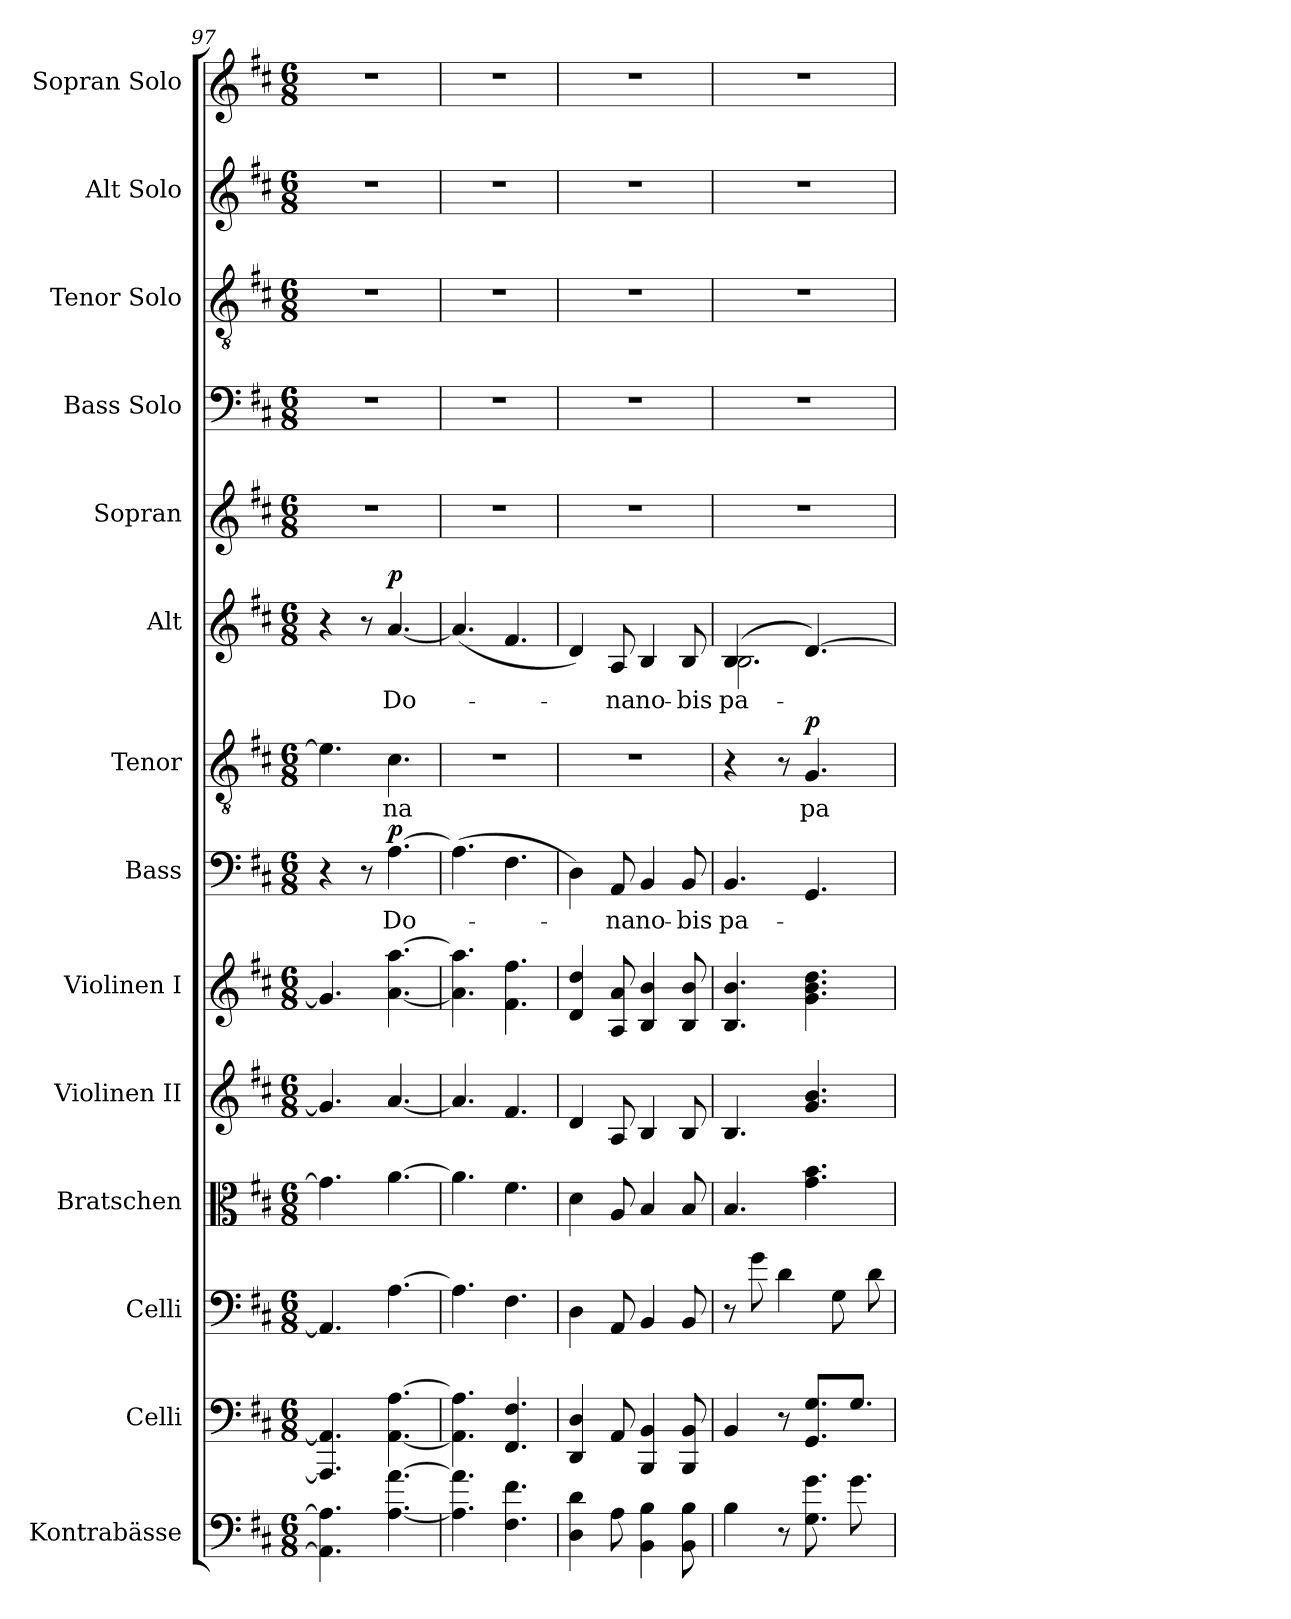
**kern	**kern	**kern	**kern	**kern	**kern	**kern	**text	**dynam	**kern	**text	**dynam	**kern	**text	**dynam	**kern	**kern	**kern	**kern	**kern
*part14	*part13	*part12	*part11	*part10	*part9	*part8	*part8	*part8	*part7	*part7	*part7	*part6	*part6	*part6	*part5	*part4	*part3	*part2	*part1
*staff14	*staff13	*staff12	*staff11	*staff10	*staff9	*staff8	*staff8	*staff8	*staff7	*staff7	*staff7	*staff6	*staff6	*staff6	*staff5	*staff4	*staff3	*staff2	*staff1
*I"Kontrabässe	*I"Celli	*I"Celli	*I"Bratschen	*I"Violinen II	*I"Violinen I	*I"Bass	*	*	*I"Tenor	*	*	*I"Alt	*	*	*I"Sopran	*I"Bass Solo	*I"Tenor Solo	*I"Alt Solo	*I"Sopran Solo
*	*I'Cl.	*	*	*	*I'Vl.	*I'B.	*	*	*I'T.	*	*	*I'A.	*	*	*I'S.	*I'B.S.	*I'T.S.	*I'A.S.	*I'S.S.
*clefF4	*clefF4	*clefF4	*clefC3	*clefG2	*clefG2	*clefF4	*	*	*clefGv2	*	*	*clefG2	*	*	*clefG2	*clefF4	*clefGv2	*clefG2	*clefG2
*ITrd7c12	*	*	*	*	*	*	*	*	*	*	*	*	*	*	*	*	*	*	*
*k[f#c#]	*k[f#c#]	*k[f#c#]	*k[f#c#]	*k[f#c#]	*k[f#c#]	*k[f#c#]	*	*	*k[f#c#]	*	*	*k[f#c#]	*	*	*k[f#c#]	*k[f#c#]	*k[f#c#]	*k[f#c#]	*k[f#c#]
*M6/8	*M6/8	*M6/8	*M6/8	*M6/8	*M6/8	*M6/8	*	*	*M6/8	*	*	*M6/8	*	*	*M6/8	*M6/8	*M6/8	*M6/8	*M6/8
=97	=97	=97	=97	=97	=97	=97	=97	=97	=97	=97	=97	=97	=97	=97	=97	=97	=97	=97	=97
4.AAA\] 4.AA\]	4.AAA/] 4.AA/]	4.AA/]	4.g\]	4.g/]	4.g/]	4r	.	.	4.e\]	.	.	4r	.	.	2.r	2.r	2.r	2.r	2.r
.	.	.	.	.	.	8r	.	.	.	.	.	8r	.	.	.	.	.	.	.
!	!	!	!	!	!	!	!LO:LY:b	!LO:DY:a	!	!LO:LY:b	!	!	!LO:LY:b	!LO:DY:a	!	!	!	!	!
[4.AA\ [4.A\	[4.AA\ [4.A\	[4.A\	[4.a\	[4.a/	[4.a\ [4.aa\	[4.A\	-Do-	p	4.c#\	na	.	[4.a/	-Do-	p	.	.	.	.	.
=98	=98	=98	=98	=98	=98	=98	=98	=98	=98	=98	=98	=98	=98	=98	=98	=98	=98	=98	=98
4.AA\] 4.A\]	4.AA\] 4.A\]	4.A\]	4.a\]	4.a/]	4.a\] 4.aa\]	(>4.A\]	.	.	2.r	.	.	(<4.a/]	.	.	2.r	2.r	2.r	2.r	2.r
4.FF#\ 4.F#\	4.FF#/ 4.F#/	4.F#\	4.f#\	4.f#/	4.f#\ 4.ff#\	4.F#\	.	.	.	.	.	4.f#/	.	.	.	.	.	.	.
=99	=99	=99	=99	=99	=99	=99	=99	=99	=99	=99	=99	=99	=99	=99	=99	=99	=99	=99	=99
4DD\ 4D\	4DD/ 4D/	4D\	4d\	4d/	4d/ 4dd/	4D\)	.	.	2.r	.	.	4d/)	.	.	2.r	2.r	2.r	2.r	2.r
!	!	!	!	!	!	!	!LO:LY:b	!	!	!	!	!	!LO:LY:b	!	!	!	!	!	!
8AA\	8AA/	8AA/	8A/	8A/	8A/ 8a/	8AA/	na	.	.	.	.	8A/	na	.	.	.	.	.	.
!	!	!	!	!	!	!	!LO:LY:b	!	!	!	!	!	!LO:LY:b	!	!	!	!	!	!
4BBB\ 4BB\	4BBB/ 4BB/	4BB/	4B/	4B/	4B/ 4b/	4BB/	-no-	.	.	.	.	4B/	-no-	.	.	.	.	.	.
!	!	!	!	!	!	!	!LO:LY:b	!	!	!	!	!	!LO:LY:b	!	!	!	!	!	!
8BBB\ 8BB\	8BBB/ 8BB/	8BB/	8B/	8B/	8B/ 8b/	8BB/	-bis	.	.	.	.	8B/	bis	.	.	.	.	.	.
=100	=100	=100	=100	=100	=100	=100	=100	=100	=100	=100	=100	=100	=100	=100	=100	=100	=100	=100	=100
!	!	!	!	!	!	!	!LO:LY:b	!	!	!	!	!	!LO:LY:b	!	!	!	!	!	!
*	*	*	*	*	*	*	*	*	*	*	*	*^	*	*	*	*	*	*	*
4BB\	4BB/	8r	4.B/	4.B/	4.B/ 4.b/	4.BB/	pa-	.	4r	.	.	(>4.B/	2.B\	-pa-	.	2.r	2.r	2.r	2.r	2.r
.	.	8g\	.	.	.	.	.	.	.	.	.	.	.	.	.	.	.	.	.	.
8r	8r	4d\	.	.	.	.	.	.	8r	.	.	.	.	.	.	.	.	.	.	.
!	!	!	!	!	!	!	!	!	!	!LO:LY:b	!LO:DY:a	!	!	!	!	!	!	!	!	!
8.GG\ 8.G\	8.GG/ 8.G/L	.	4.g\ 4.b\	4.g/ 4.b/	4.g\ 4.b\ 4.dd\	4.GG/	.	.	4.G/	-pa-	p	[4.d/)	.	.	.	.	.	.	.	.
.	.	8G\	.	.	.	.	.	.	.	.	.	.	.	.	.	.	.	.	.	.
8.G\	8.G/J	.	.	.	.	.	.	.	.	.	.	.	.	.	.	.	.	.	.	.
.	.	8d\	.	.	.	.	.	.	.	.	.	.	.	.	.	.	.	.	.	.
*	*	*	*	*	*	*	*	*	*	*	*	*v	*v	*	*	*	*	*	*	*
=	=	=	=	=	=	=	=	=	=	=	=	=	=	=	=	=	=	=	=
*-	*-	*-	*-	*-	*-	*-	*-	*-	*-	*-	*-	*-	*-	*-	*-	*-	*-	*-	*-
